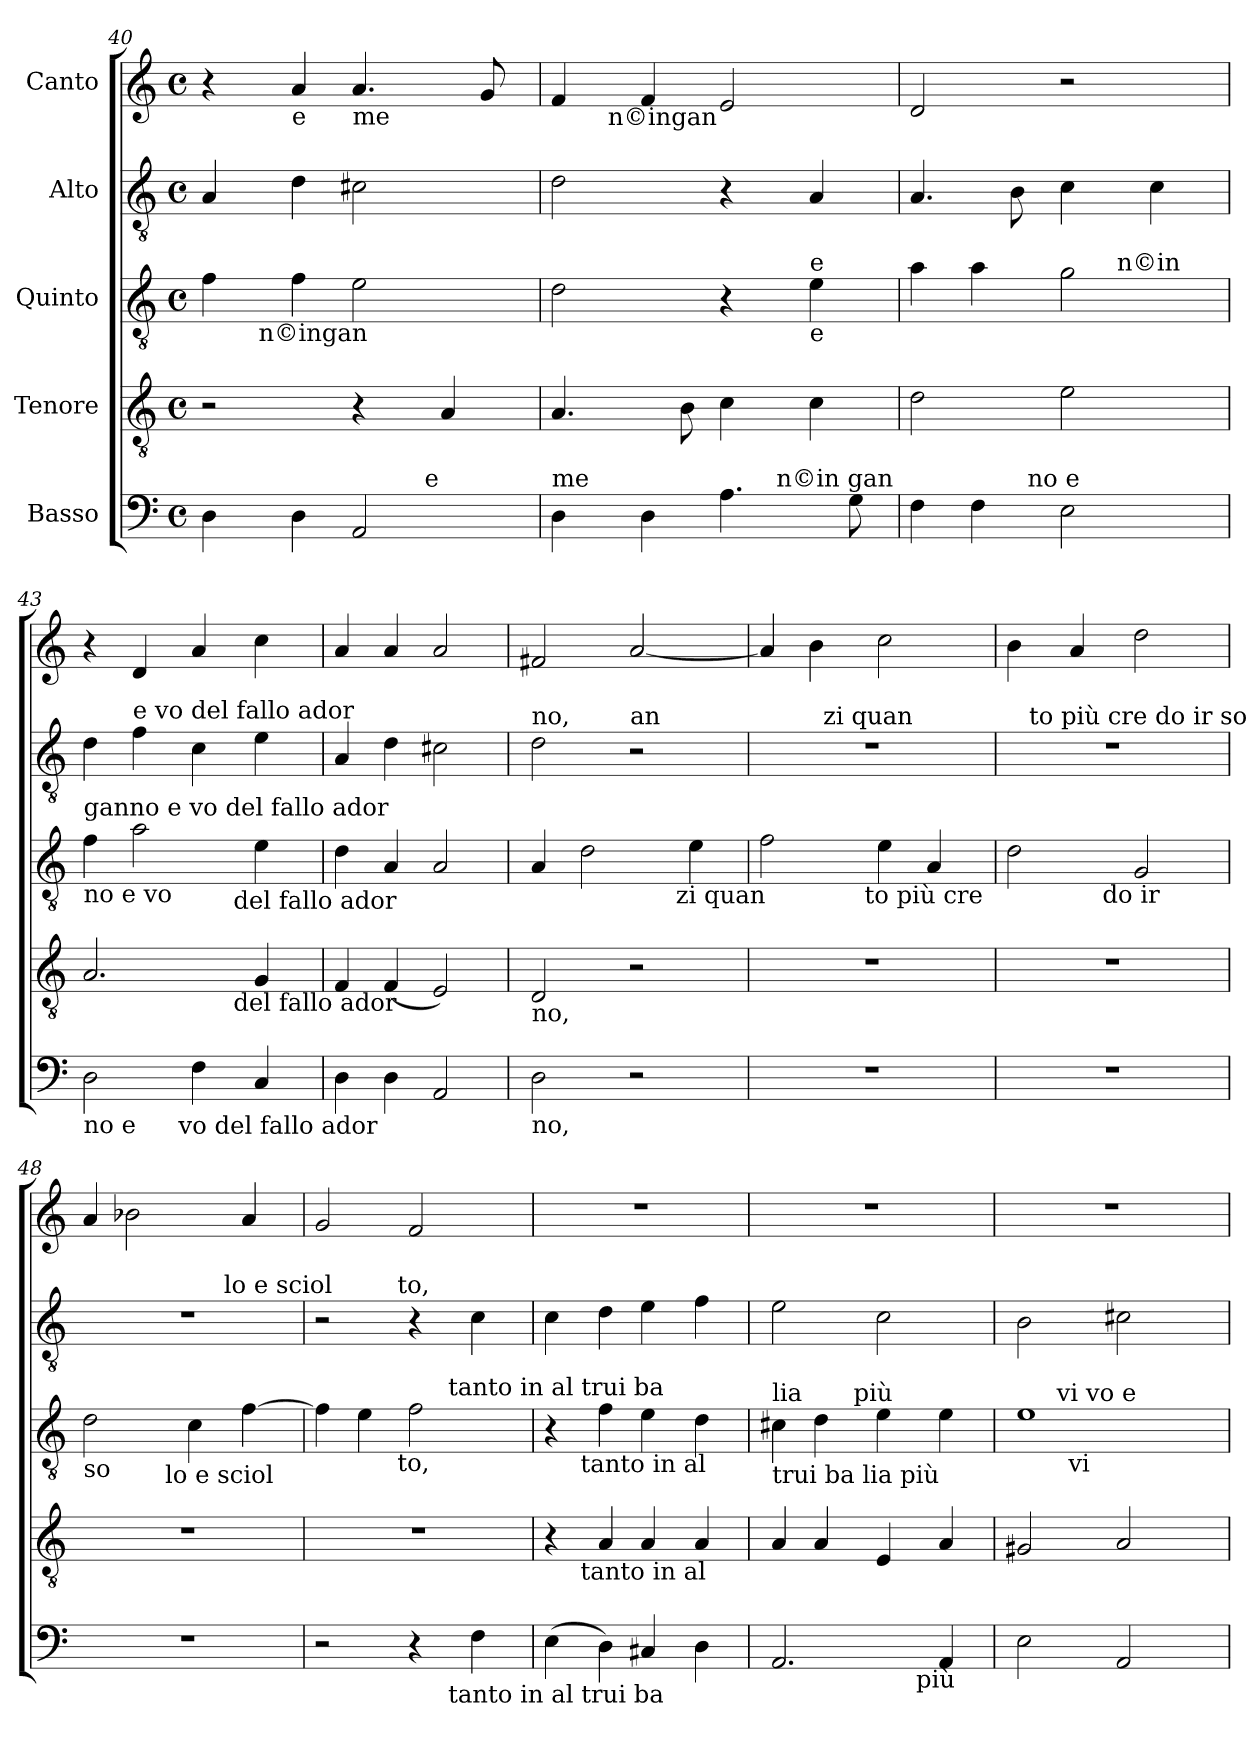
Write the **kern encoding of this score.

**kern	**kern	**kern	**kern	**kern
*part5	*part4	*part3	*part2	*part1
*staff5	*staff4	*staff3	*staff2	*staff1
*I"Basso	*I"Tenore	*I"Quinto	*I"Alto	*I"Canto
*clefF4	*clefGv2	*clefGv2	*clefGv2	*clefG2
*ITrd7c12	*	*	*	*
*k[]	*k[]	*k[]	*k[]	*k[]
*C:	*C:	*C:	*C:	*C:
*M4/4	*M4/4	*M4/4	*M4/4	*M4/4
*met(c)	*met(c)	*met(c)	*met(c)	*met(c)
=40	=40	=40	=40	=40
!	!	!LO:TX:a:t=fallo a dor	!	!
*^	*	*^	*	*
4DD\	2ryy	2r	4f\	8ryy	4A/	4r
.	.	.	.	32ryy	.	.
!	!	!	!	!LO:TX:b:t=n©ingan	!	!
.	.	.	.	2ryy	.	.
!	!	!	!	!	!	!LO:TX:b:t=e
4DD\	.	.	4f\	.	4d\	4a/
!	!	!	!	!	!	!LO:TX:b:t=me
2AAA/	8..ryy	4r	2e\	.	2c#X\	4.a/
.	.	.	.	4ryy	.	.
!	!LO:TX:a:t=e	!	!	!	!	!
.	4ryy	.	.	.	.	.
.	.	4A/	.	.	.	.
.	.	.	.	.	.	8g/
.	.	.	.	16.ryy	.	.
.	32ryy	.	.	.	.	.
=41	=41	=41	=41	=41	=41	=41
!	!	!	!LO:TX:b:t=no,	!	!	!
!	!	!	!LO:TX:a:t=no,	!	!	!
!LO:TX:a:t=me	!	!	!	!	!	!
*	*	*	*v	*v	*	*^
4DD\	2ryy	4.A/	2d\	2d\	4f/	8ryy
.	.	.	.	.	.	32ryy
!	!	!	!	!	!	!LO:TX:b:t=n©ingan
.	.	.	.	.	.	2ryy
4DD\	.	.	.	.	4f/	.
.	.	8B\	.	.	.	.
4.AA\	8ryy	4c\	4r	4r	2e/	.
.	32ryy	.	.	.	.	.
!	!LO:TX:a:t=n©in gan	!	!	!	!	!
.	4ryy	.	.	.	.	4ryy
!	!	!	!LO:TX:b:t=e	!	!	!
!	!	!	!LO:TX:a:t=e	!	!	!
.	.	4c\	4e\	4A/	.	.
8GG\	.	.	.	.	.	.
.	16.ryy	.	.	.	.	16.ryy
=42	=42	=42	=42	=42	=42	=42
!	!	!	!	!	!LO:TX:b:t=no	!
!	!	!	!LO:TX:b:t=me n©ingan	!	!	!
!	!	!	!LO:TX:a:t=me	!	!	!
*	*	*	*^	*	*v	*v
4FF\	4ryy	2d\	4a\	2ryy	4.A/	2d/
4FF\	8ryy	.	4a\	.	.	.
.	32ryy	.	.	.	8B\	.
!	!LO:TX:a:t=no e	!	!	!	!	!
.	2ryy	.	.	.	.	.
2EE\	.	2e\	2g\	8ryy	4c\	2r
.	.	.	.	32ryy	.	.
!	!	!	!	!LO:TX:a:t=n©in	!	!
.	.	.	.	4ryy	.	.
.	.	.	.	.	4c\	.
.	16.ryy	.	.	16.ryy	.	.
!!LO:PB:g=z
=43	=43	=43	=43	=43	=43	=43
!	!	!	!LO:TX:b:t=no e vo	!	!	!
!	!	!	!LO:TX:a:t=ganno e vo del fallo ador	!	!	!
!	!	!LO:TX:b:t=vo	!	!	!	!
!LO:TX:b:t=no e	!	!	!	!	!	!
*	*	*^	*	*	*	*
2DD\	4...ryy	2.A/	2ryy	4f\	2ryy	4d\	4r
!	!	!	!	!	!	!LO:TX:a:t=e vo del fallo ador	!
.	.	.	.	2a\	.	4f\	4d/
!	!LO:TX:b:t=vo del fallo ador	!	!	!	!	!	!
.	2ryy	.	.	.	.	.	.
4FF\	.	.	8.ryy	.	8.ryy	4c\	4a/
!	!	!	!	!	!LO:TX:b:t=del fallo ador	!	!
!	!	!	!LO:TX:b:t=del fallo ador	!	!	!	!
.	.	.	4ryy	.	4ryy	.	.
4CC/	.	4G/	.	4e\	.	4e\	4cc\
.	.	.	16ryy	.	16ryy	.	.
.	32ryy	.	.	.	.	.	.
*v	*v	*	*	*v	*v	*	*
*	*v	*v	*	*	*
=44	=44	=44	=44	=44
4DD\	4F/	4d\	4A/	4a/
4DD\	(<4F/	4A/	4d\	4a/
2AAA/	2E/)	2A/	2c#X\	2a/
=45	=45	=45	=45	=45
!	!	!	!LO:TX:a:t=no,	!
!	!	!LO:TX:b:t=no, an	!	!
!	!	!LO:TX:a:t=no,	!	!
!	!LO:TX:b:t=no,	!	!	!
!LO:TX:b:t=no,	!	!	!	!
*	*	*^	*	*
2DD\	2D/	4A/	2ryy	2d\	2f#X/
.	.	2d\	.	.	.
!	!	!	!	!LO:TX:a:t=an	!
2r	2r	.	8..ryy	2r	[<2a/
!	!	!	!LO:TX:b:t=zi quan	!	!
.	.	.	4ryy	.	.
.	.	4e\	.	.	.
.	.	.	32ryy	.	.
=46	=46	=46	=46	=46	=46
*	*	*	*	*^	*
1r	1r	2f\	4...ryy	1r	4ryy	4a/]
.	.	.	.	.	32ryy	4b\
!	!	!	!	!	!LO:TX:a:t=zi quan	!
.	.	.	.	.	2ryy	.
!	!	!	!LO:TX:b:t=to più cre	!	!	!
.	.	.	2ryy	.	.	.
.	.	4e\	.	.	.	2cc\
.	.	4A/	.	.	.	.
.	.	.	.	.	8..ryy	.
.	.	.	32ryy	.	.	.
=47	=47	=47	=47	=47	=47	=47
1r	1r	2d\	4.ryy	1r	16ryy	4b\
!	!	!	!	!	!LO:TX:a:t=to più cre do ir so	!
.	.	.	.	.	2...ryy	.
.	.	.	.	.	.	4a/
!	!	!	!LO:TX:b:t=do ir	!	!	!
.	.	.	2ryy	.	.	.
.	.	2G/	.	.	.	2dd\
.	.	.	8ryy	.	.	.
=48	=48	=48	=48	=48	=48	=48
!	!	!LO:TX:b:t=so	!	!	!	!
1r	1r	2d\	4ryy	1r	2ryy	4a/
.	.	.	8ryy	.	.	2b-X\
.	.	.	32ryy	.	.	.
!	!	!	!LO:TX:b:t=lo e sciol	!	!	!
.	.	.	2ryy	.	.	.
.	.	4c\	.	.	8.ryy	.
!	!	!	!	!	!LO:TX:a:t=lo e sciol	!
.	.	.	.	.	4ryy	.
.	.	[>4f\	.	.	.	4a/
.	.	.	16.ryy	.	.	.
.	.	.	.	.	16ryy	.
=49	=49	=49	=49	=49	=49	=49
*^	*	*	*^	*	*	*
2r	2ryy	1r	4f\]	4...ryy	2ryy	2r	4...ryy	2g/
.	.	.	4e\	.	.	.	.	.
!	!	!	!	!	!	!	!LO:TX:a:t=to,	!
!	!	!	!	!LO:TX:b:t=to,	!	!	!	!
.	.	.	.	2ryy	.	.	2ryy	.
4r	8ryy	.	2f\	.	8ryy	4r	.	2f/
.	32ryy	.	.	.	32ryy	.	.	.
!	!	!	!	!	!LO:TX:a:t=tanto in al trui ba	!	!	!
!	!LO:TX:b:t=tanto in al trui ba	!	!	!	!	!	!	!
.	4ryy	.	.	.	4ryy	.	.	.
4FF\	.	.	.	.	.	4c\	.	.
.	16.ryy	.	.	.	16.ryy	.	.	.
.	.	.	.	32ryy	.	.	32ryy	.
*	*	*	*	*v	*v	*	*	*
*v	*v	*	*	*	*v	*v	*
=50	=50	=50	=50	=50	=50
*	*^	*	*	*	*
(<4EE\	4r	8.ryy	4r	8.ryy	4c\	1r
!	!	!	!	!LO:TX:b:t=tanto in al	!	!
!	!	!LO:TX:b:t=tanto in al	!	!	!	!
.	.	2ryy	.	2ryy	.	.
4DD\)	4A/	.	4f\	.	4d\	.
4CC#X/	4A/	.	4e\	.	4e\	.
.	.	4ryy	.	4ryy	.	.
4DD\	4A/	.	4d\	.	4f\	.
.	.	16ryy	.	16ryy	.	.
!!LO:LB:g=z
=51	=51	=51	=51	=51	=51	=51
!	!	!	!LO:TX:b:t=trui ba lia più	!	!	!
!	!	!	!LO:TX:a:t=lia	!	!	!
!LO:TX:a:t=trui ba lia più	!	!	!	!	!	!
!LO:TX:b:t=lia	!	!	!	!	!	!
*^	*v	*v	*	*	*	*
2.AAA/	2ryy	4A/	4c#X\	4ryy	2e\	1r
.	.	4A/	4d\	8ryy	.	.
.	.	.	.	32ryy	.	.
!	!	!	!	!LO:TX:a:t=più	!	!
.	.	.	.	2ryy	.	.
.	8ryy	4E/	4e\	.	2c\	.
.	32ryy	.	.	.	.	.
!	!LO:TX:b:t=più	!	!	!	!	!
.	4ryy	.	.	.	.	.
4AAA/	.	4A/	4e\	.	.	.
.	16.ryy	.	.	16.ryy	.	.
=52	=52	=52	=52	=52	=52	=52
!LO:TX:b:t=vi vo e	!	!	!	!	!	!
!LO:TX:a:t=vi vo e	!	!	!	!	!	!
*v	*v	*	*	*^	*	*
2EE\	2G#X/	1e	8ryy	8.ryy	2B\	1r
.	.	.	32ryy	.	.	.
!	!	!	!LO:TX:a:t=vi vo e	!	!	!
.	.	.	2ryy	.	.	.
!	!	!	!	!LO:TX:b:t=vi	!	!
.	.	.	.	2ryy	.	.
2AAA/	2A/	.	.	.	2c#X\	.
.	.	.	4ryy	.	.	.
.	.	.	.	4ryy	.	.
.	.	.	16.ryy	.	.	.
.	.	.	.	16ryy	.	.
*	*	*v	*v	*v	*	*
=	=	=	=	=
*-	*-	*-	*-	*-
